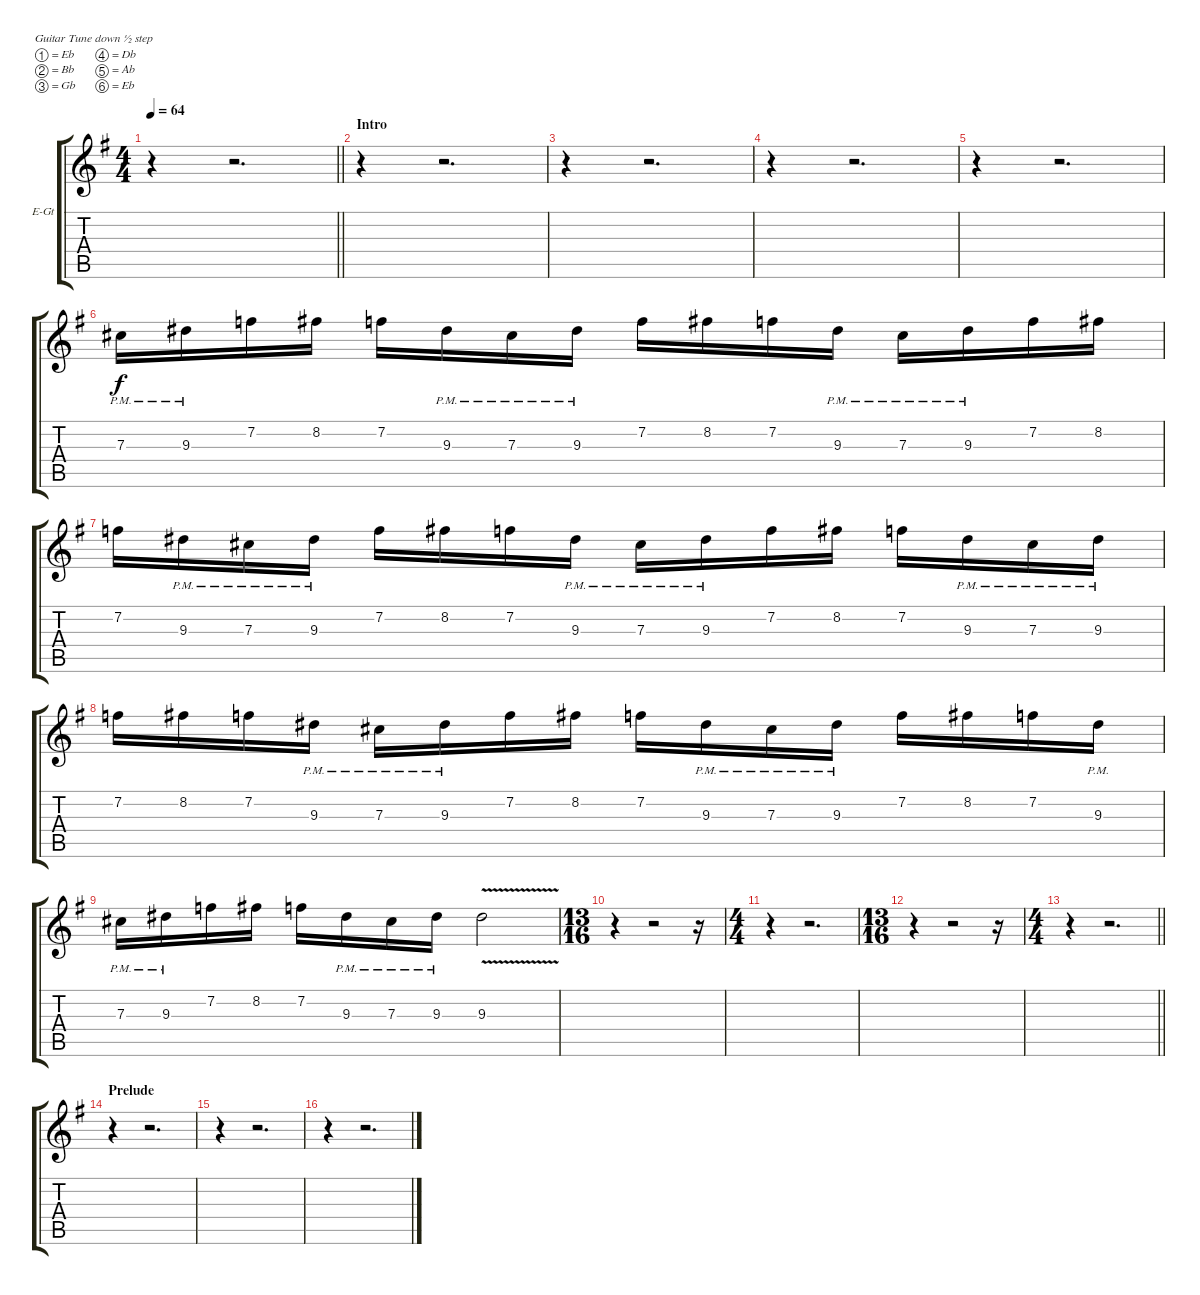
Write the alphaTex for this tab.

\bracketExtendMode groupsimilarinstruments
\firstSystemTrackNameOrientation horizontal
\otherSystemsTrackNameOrientation horizontal
\track ("Гитара 5" "E-Gt") {mute instrument distortionguitar}
\staff {score tabs}
\tuning (Eb4 Bb3 Gb3 Db3 Ab2 Eb2)
\ts (4 4)
\beaming (8 2 2 2 2)
\tempo 64
\clef g2
\barLineRight lightlight
\ks eminor
r.4{dy f instrument distortionguitar} r.2{d} |
\section ("" "Intro")
r.4 r.2{d} |
r.4 r.2{d} |
r.4 r.2{d} |
r.4 r.2{d} |
7.3{pm}.16 9.3{pm}.16 7.2.16 8.2.16 7.2.16 9.3{pm}.16 7.3{pm}.16 9.3{pm}.16 7.2.16 8.2.16 7.2.16 9.3{pm}.16 7.3{pm}.16 9.3{pm}.16 7.2.16 8.2.16 |
7.2.16 9.3{pm}.16 7.3{pm}.16 9.3{pm}.16 7.2.16 8.2.16 7.2.16 9.3{pm}.16 7.3{pm}.16 9.3{pm}.16 7.2.16 8.2.16 7.2.16 9.3{pm}.16 7.3{pm}.16 9.3{pm}.16 |
7.2.16 8.2.16 7.2.16 9.3{pm}.16 7.3{pm}.16 9.3{pm}.16 7.2.16 8.2.16 7.2.16 9.3{pm}.16 7.3{pm}.16 9.3{pm}.16 7.2.16 8.2.16 7.2.16 9.3{pm}.16 |
7.3{pm}.16 9.3{pm}.16 7.2.16 8.2.16 7.2.16 9.3{pm}.16 7.3{pm}.16 9.3{pm}.16 9.3{v}.2 |
\ts (13 16)
\beaming (8 6)
r.4 r.2 r.16 |
\ts (4 4)
\beaming (8 2 2 2 2)
r.4 r.2{d} |
\ts (13 16)
\beaming (8 2 2 2 2)
r.4 r.2 r.16 |
\ts (4 4)
\beaming (8 2 2 2 2)
\barLineRight lightlight
r.4 r.2{d} |
\section ("" "Prelude")
r.4 r.2{d} |
r.4 r.2{d} |
r.4 r.2{d}
